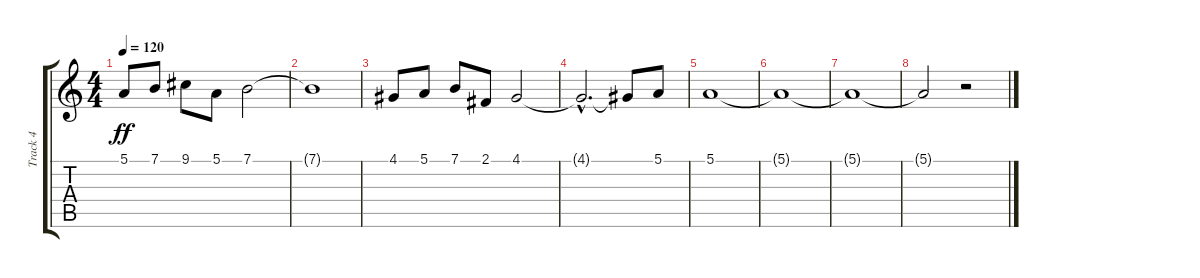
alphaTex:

\track ("Track 4" "Track 4") {instrument tenorsax}
\staff {score tabs}
\tuning (E4 B3 G3 D3 A2 E2) {hide}
\ts (4 4)
\tempo 120
\clef g2
\ks c
5.1.8{dy ff} 7.1.8 9.1.8 5.1.8 7.1.2 |
7.1{t}.1 |
4.1.8 5.1.8 7.1.8 2.1.8 4.1.2 |
4.1{hac t}.2{d} 4.1{t}.8 5.1.8 |
5.1.1 |
5.1{t}.1 |
5.1{t}.1 |
5.1{t}.2 r.2
